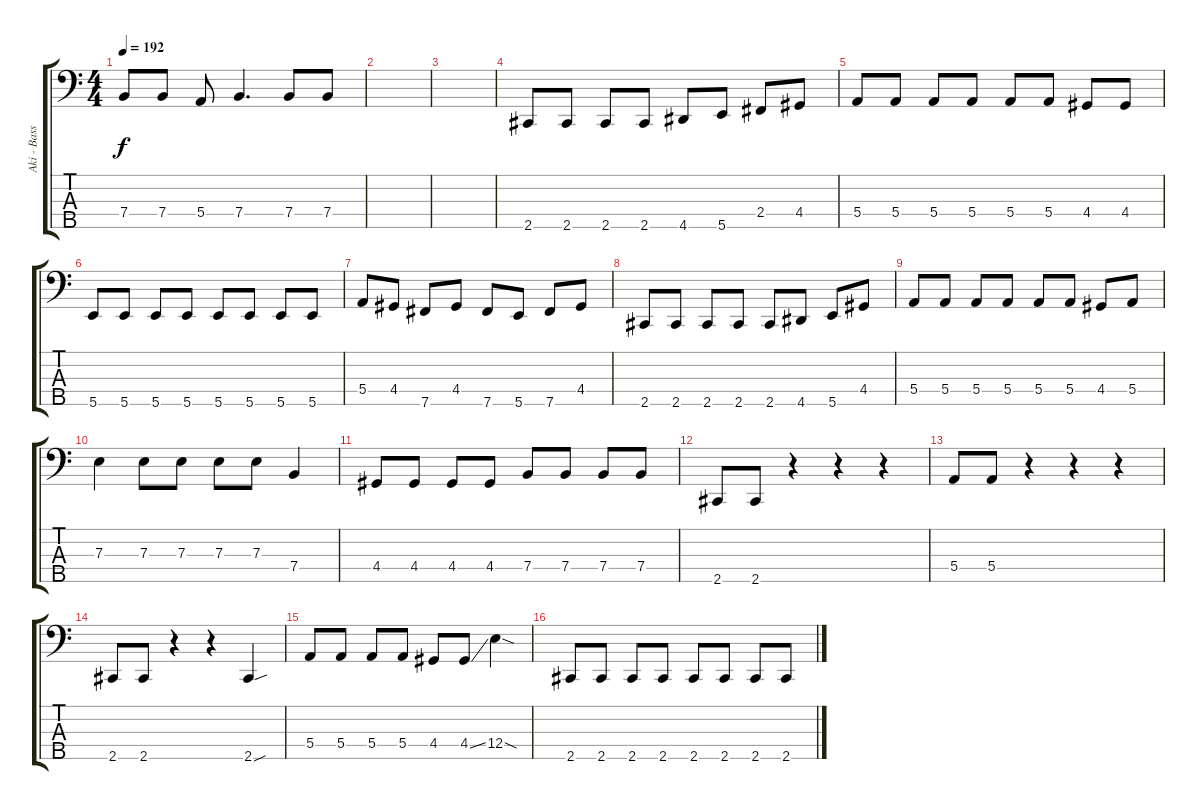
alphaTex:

\track ("Aki - Bass" "Aki - Bass") {instrument electricbassfinger}
\staff {score tabs}
\tuning (G2 D2 A1 E1 B0) {hide}
\ts (4 4)
\tempo 192
\clef f4
\ks c
7.4{t}.8{dy f} 7.4.8 5.4.8 7.4.4{d} 7.4.8 7.4.8 |
|
|
2.5.8 2.5.8 2.5.8 2.5.8 4.5.8 5.5.8 2.4.8 4.4.8 |
5.4.8 5.4.8 5.4.8 5.4.8 5.4.8 5.4.8 4.4.8 4.4.8 |
5.5.8 5.5.8 5.5.8 5.5.8 5.5.8 5.5.8 5.5.8 5.5.8 |
5.4.8 4.4.8 7.5.8 4.4.8 7.5.8 5.5.8 7.5.8 4.4.8 |
2.5.8 2.5.8 2.5.8 2.5.8 2.5.8 4.5.8 5.5.8 4.4.8 |
5.4.8 5.4.8 5.4.8 5.4.8 5.4.8 5.4.8 4.4.8 5.4.8 |
7.3.4 7.3.8 7.3.8 7.3.8 7.3.8 7.4.4 |
4.4.8 4.4.8 4.4.8 4.4.8 7.4.8 7.4.8 7.4.8 7.4.8 |
2.5.8 2.5.8 r.4 r.4 r.4 |
5.4.8 5.4.8 r.4 r.4 r.4 |
2.5.8 2.5.8 r.4 r.4 2.5{sou}.4 |
5.4.8 5.4.8 5.4.8 5.4.8 4.4.8 4.4{ss}.8 12.4{sod}.4 |
2.5.8 2.5.8 2.5.8 2.5.8 2.5.8 2.5.8 2.5.8 2.5.8
